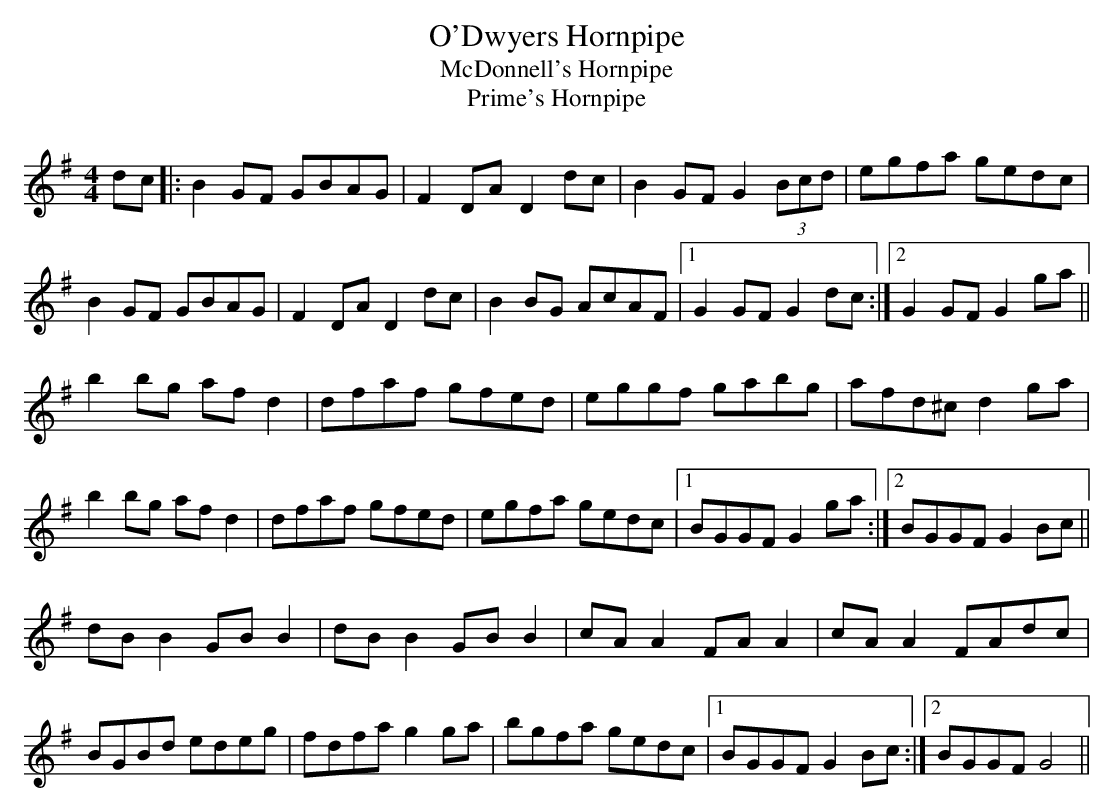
X:1
T:O'Dwyers Hornpipe
T:McDonnell's Hornpipe
T:Prime's Hornpipe
M:4/4
L:1/8
K:G
dc|: B2GF GBAG | F2DA D2dc | B2GF G2 (3Bcd | egfa gedc |
B2GF GBAG | F2DA D2dc | B2BG AcAF |1 G2GF G2 dc:|2 G2GF G2ga||
b2bg afd2 | dfaf gfed| eggf gabg | afd^c d2 ga |
b2bg afd2 | dfaf gfed | egfa gedc|1 BGGF G2 ga:|2 BGGF G2Bc||
dBB2 GBB2 | dBB2 GBB2 | cAA2 FAA2 | cAA2 FAdc |
BGBd edeg | fdfa g2ga | bgfa gedc |1 BGGF G2 Bc:|2 BGGF G4||
